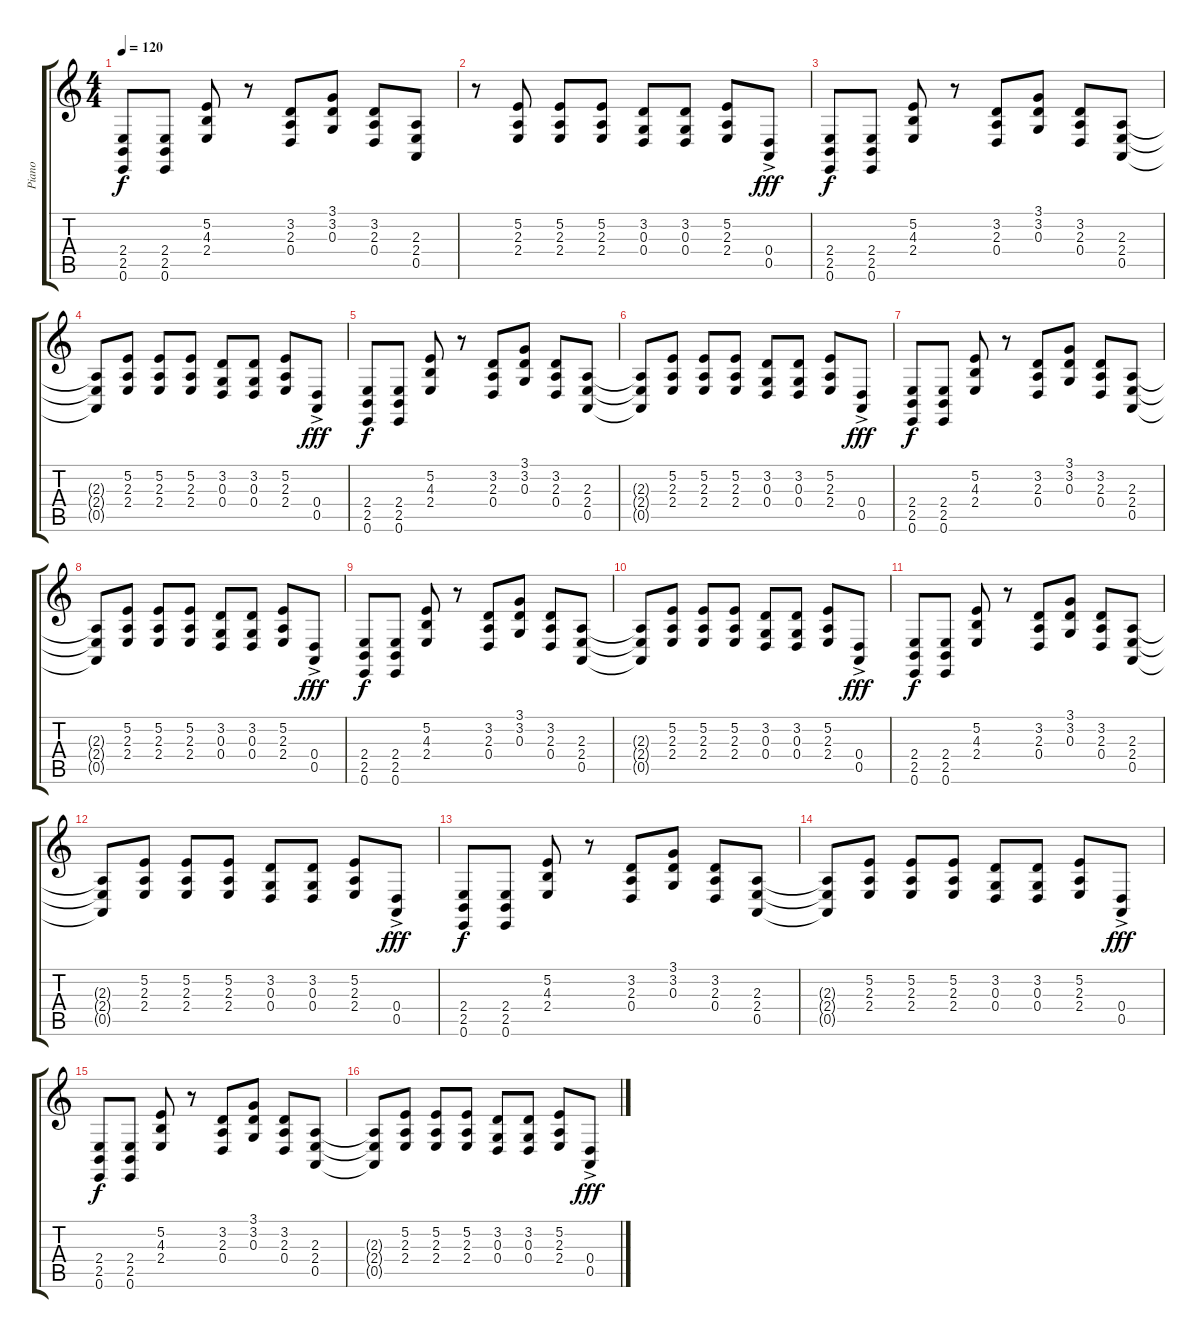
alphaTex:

\track ("Piano" "Piano") {instrument acousticgrandpiano}
\staff {score tabs}
\tuning (E4 B3 G3 D3 A2 E2) {hide}
\ts (4 4)
\tempo 120
\clef g2
\ks c
(2.4 2.5 0.6).8{dy f} (2.4 2.5 0.6).8 (5.2 4.3 2.4).8 r.8 (3.2 2.3 0.4).8 (3.1 3.2 0.3).8 (3.2 2.3 0.4).8 (2.3 2.4 0.5).8 |
r.8 (5.2 2.3 2.4).8 (5.2 2.3 2.4).8 (5.2 2.3 2.4).8 (3.2 0.3 0.4).8 (3.2 0.3 0.4).8 (5.2 2.3 2.4).8 (0.4{ac} 0.5{ac}).8{dy fff} |
(2.4 2.5 0.6).8{dy f} (2.4 2.5 0.6).8 (5.2 4.3 2.4).8 r.8 (3.2 2.3 0.4).8 (3.1 3.2 0.3).8 (3.2 2.3 0.4).8 (2.3 2.4 0.5).8 |
(2.3{t} 2.4{t} 0.5{t}).8 (5.2 2.3 2.4).8 (5.2 2.3 2.4).8 (5.2 2.3 2.4).8 (3.2 0.3 0.4).8 (3.2 0.3 0.4).8 (5.2 2.3 2.4).8 (0.4{ac} 0.5{ac}).8{dy fff} |
(2.4 2.5 0.6).8{dy f} (2.4 2.5 0.6).8 (5.2 4.3 2.4).8 r.8 (3.2 2.3 0.4).8 (3.1 3.2 0.3).8 (3.2 2.3 0.4).8 (2.3 2.4 0.5).8 |
(2.3{t} 2.4{t} 0.5{t}).8 (5.2 2.3 2.4).8 (5.2 2.3 2.4).8 (5.2 2.3 2.4).8 (3.2 0.3 0.4).8 (3.2 0.3 0.4).8 (5.2 2.3 2.4).8 (0.4{ac} 0.5{ac}).8{dy fff} |
(2.4 2.5 0.6).8{dy f} (2.4 2.5 0.6).8 (5.2 4.3 2.4).8 r.8 (3.2 2.3 0.4).8 (3.1 3.2 0.3).8 (3.2 2.3 0.4).8 (2.3 2.4 0.5).8 |
(2.3{t} 2.4{t} 0.5{t}).8 (5.2 2.3 2.4).8 (5.2 2.3 2.4).8 (5.2 2.3 2.4).8 (3.2 0.3 0.4).8 (3.2 0.3 0.4).8 (5.2 2.3 2.4).8 (0.4{ac} 0.5{ac}).8{dy fff} |
(2.4 2.5 0.6).8{dy f} (2.4 2.5 0.6).8 (5.2 4.3 2.4).8 r.8 (3.2 2.3 0.4).8 (3.1 3.2 0.3).8 (3.2 2.3 0.4).8 (2.3 2.4 0.5).8 |
(2.3{t} 2.4{t} 0.5{t}).8 (5.2 2.3 2.4).8 (5.2 2.3 2.4).8 (5.2 2.3 2.4).8 (3.2 0.3 0.4).8 (3.2 0.3 0.4).8 (5.2 2.3 2.4).8 (0.4{ac} 0.5{ac}).8{dy fff} |
(2.4 2.5 0.6).8{dy f} (2.4 2.5 0.6).8 (5.2 4.3 2.4).8 r.8 (3.2 2.3 0.4).8 (3.1 3.2 0.3).8 (3.2 2.3 0.4).8 (2.3 2.4 0.5).8 |
(2.3{t} 2.4{t} 0.5{t}).8 (5.2 2.3 2.4).8 (5.2 2.3 2.4).8 (5.2 2.3 2.4).8 (3.2 0.3 0.4).8 (3.2 0.3 0.4).8 (5.2 2.3 2.4).8 (0.4{ac} 0.5{ac}).8{dy fff} |
(2.4 2.5 0.6).8{dy f} (2.4 2.5 0.6).8 (5.2 4.3 2.4).8 r.8 (3.2 2.3 0.4).8 (3.1 3.2 0.3).8 (3.2 2.3 0.4).8 (2.3 2.4 0.5).8 |
(2.3{t} 2.4{t} 0.5{t}).8 (5.2 2.3 2.4).8 (5.2 2.3 2.4).8 (5.2 2.3 2.4).8 (3.2 0.3 0.4).8 (3.2 0.3 0.4).8 (5.2 2.3 2.4).8 (0.4{ac} 0.5{ac}).8{dy fff} |
(2.4 2.5 0.6).8{dy f} (2.4 2.5 0.6).8 (5.2 4.3 2.4).8 r.8 (3.2 2.3 0.4).8 (3.1 3.2 0.3).8 (3.2 2.3 0.4).8 (2.3 2.4 0.5).8 |
(2.3{t} 2.4{t} 0.5{t}).8 (5.2 2.3 2.4).8 (5.2 2.3 2.4).8 (5.2 2.3 2.4).8 (3.2 0.3 0.4).8 (3.2 0.3 0.4).8 (5.2 2.3 2.4).8 (0.4{ac} 0.5{ac}).8{dy fff}
